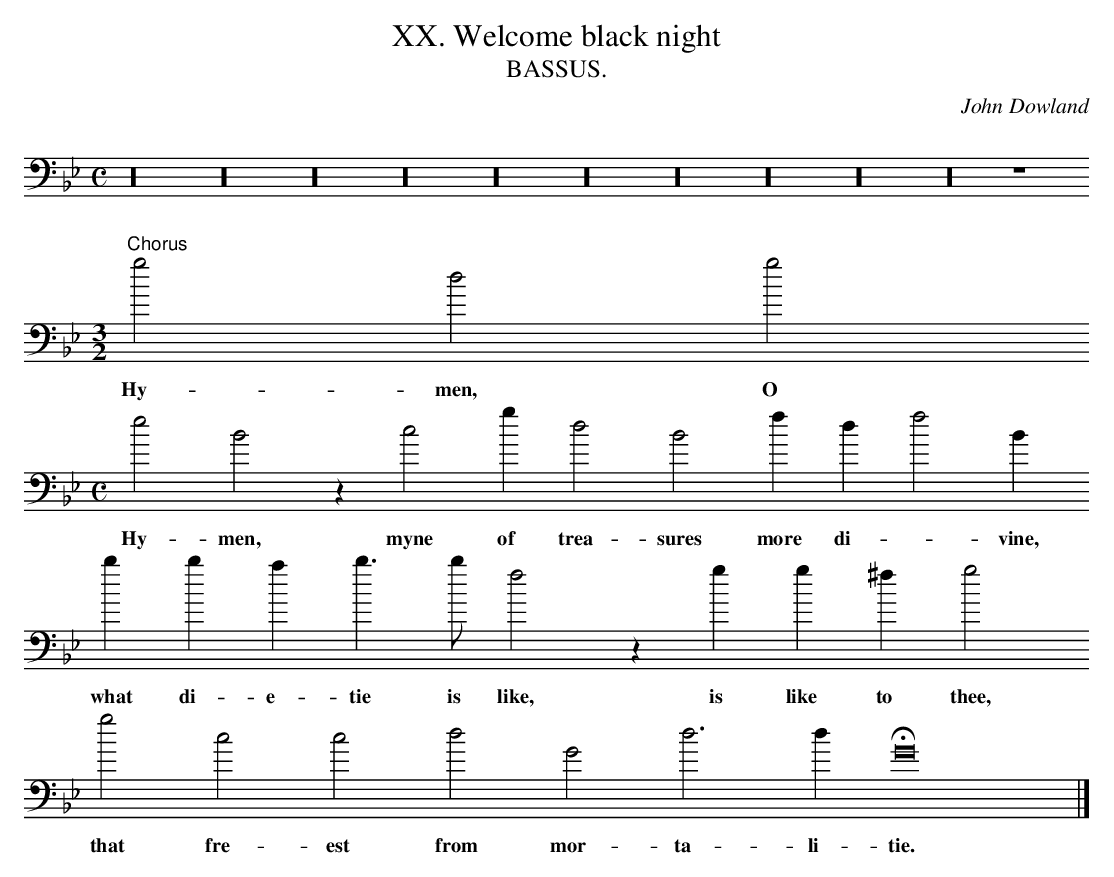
X:1
T:XX. Welcome black night
T:BASSUS.
C: John Dowland
L:1/4
M:C
K:G min bass
z16 z16 z16 z16 z16 z16 z16 z16 z16 z16 z4
M:3/2
L:1/4
"Chorus"g2 d2 g2
w: Hy- men, O
M:C
L:1/4
e2 B2 z c2 g d2 B2 f d f2 B
w: Hy- men, myne of trea- sures more di- * vine,
b b a b > b f2 z g g ^f g2
w: what di- e- tie is like, is like to thee,
g2 c2 c2 d2 G2 d3 d HG8 |]
w:that fre- est from mor- ta- li- tie.
